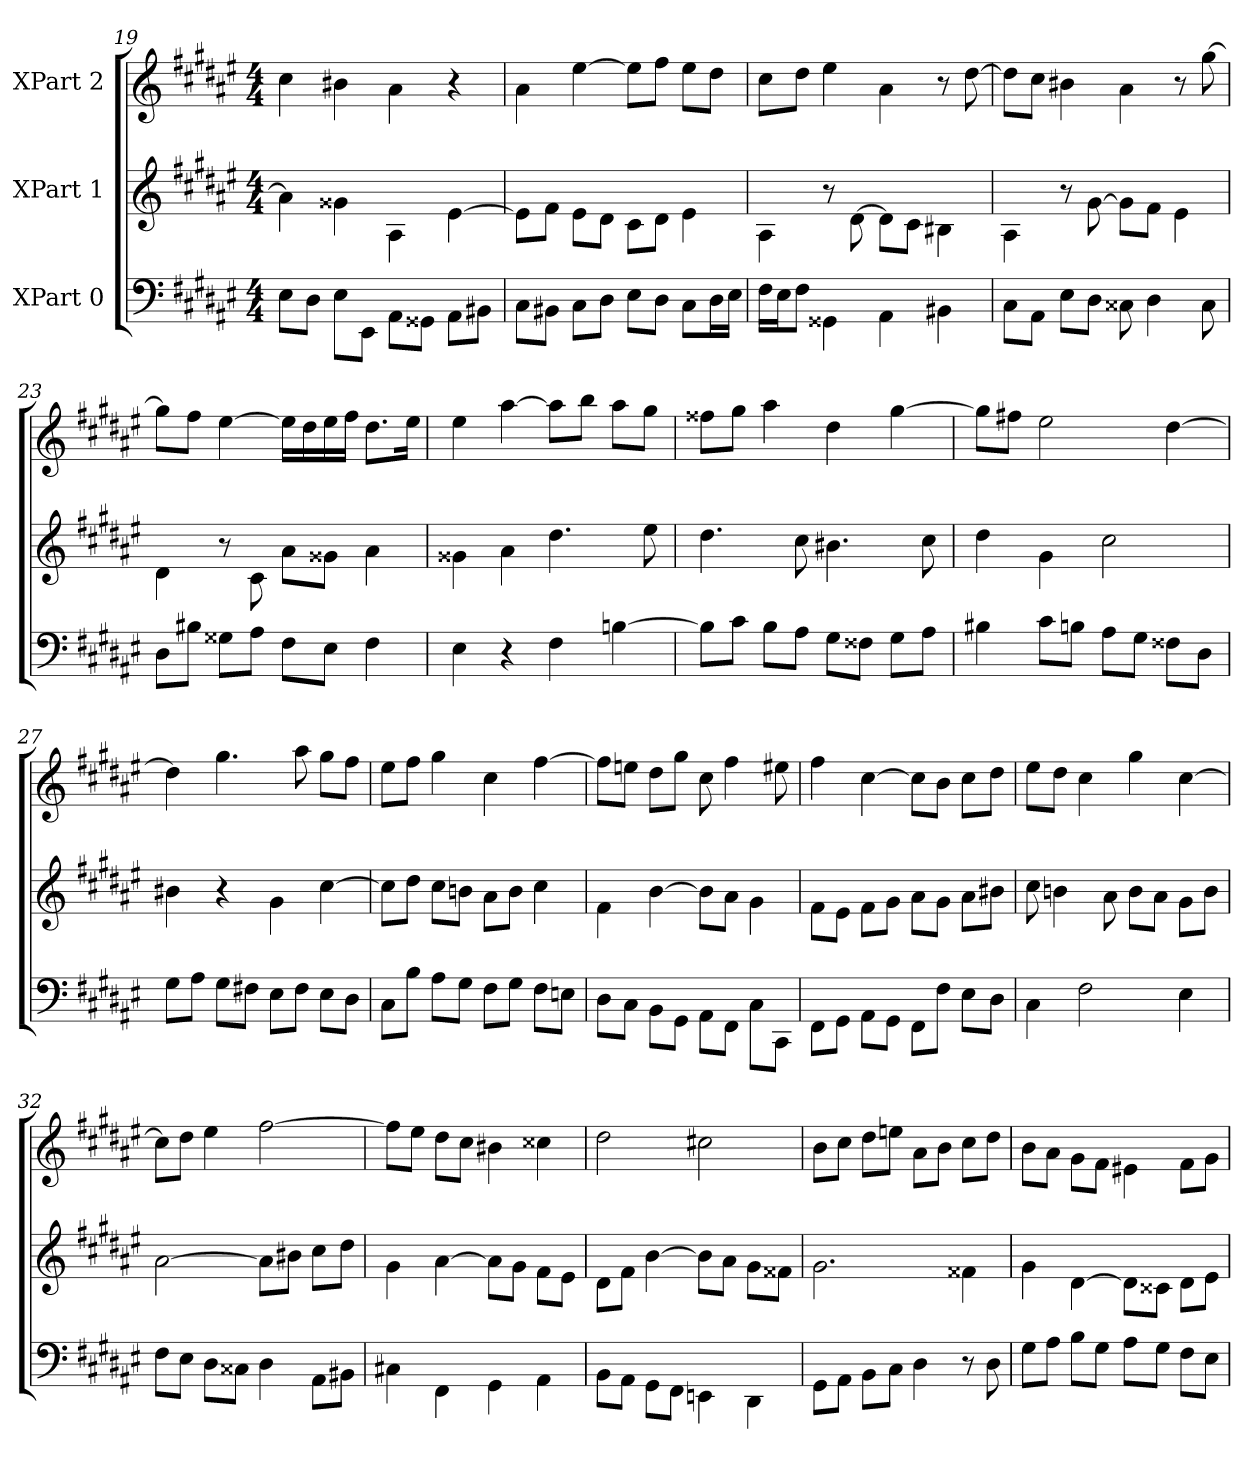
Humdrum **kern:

**kern	**kern	**kern
*part3	*part2	*part1
*staff3	*staff2	*staff1
*I"XPart 0	*I"XPart 1	*I"XPart 2
*clefF4	*clefG2	*clefG2
*k[f#c#g#d#a#e#]	*k[f#c#g#d#a#e#]	*k[f#c#g#d#a#e#]
*M4/4	*M4/4	*M4/4
=19	=19	=19
8E#\L	4a#\]	4cc#\
8D#\J	.	.
8E#\L	4g##X\	4b#X\
8EE#\J	.	.
8AA#\L	4A#\	4a#\
8GG##X\J	.	.
8AA#\L	[4e#\	4r
8BB#X\J	.	.
=20	=20	=20
8C#\L	8e#\L]	4a#\
8BB#X\J	8f#\J	.
8C#\L	8e#\L	[4ee#\
8D#\J	8d#\J	.
8E#\L	8c#\L	8ee#\L]
8D#\J	8d#\J	8ff#\J
8C#\L	4e#\	8ee#\L
16D#\	.	8dd#\J
16E#\J	.	.
=21	=21	=21
16F#\L	4A#\	8cc#\L
16E#\	.	.
8F#\J	.	8dd#\J
4GG##X\	8r	4ee#\
.	[8d#\	.
4AA#\	8d#\L]	4a#\
.	8c#\J	.
4BB#X\	4B#X\	8r
.	.	[8dd#\
=22	=22	=22
8C#\L	4A#\	8dd#\L]
8AA#\J	.	8cc#\J
8E#\L	8r	4b#X\
8D#\J	[8g#\	.
8C##X\	8g#\L]	4a#\
4D#\	8f#\J	.
.	4e#\	8r
8C##\	.	[8gg#\
=23	=23	=23
8D#\L	4d#\	8gg#\L]
8B#X\J	.	8ff#\J
8G##X\L	8r	[4ee#\
8A#\J	8c#\	.
8F#\L	8a#\L	16ee#\L]
.	.	16dd#\
8E#\J	8g##X\J	16ee#\
.	.	16ff#\J
4F#\	4a#\	8.dd#\L
.	.	16ee#\J
=24	=24	=24
4E#\	4g##X\	4ee#\
4r	4a#\	[4aa#\
4F#\	4.dd#\	8aa#\L]
.	.	8bb\J
[4Bn\	.	8aa#\L
.	8ee#\	8gg#\J
=25	=25	=25
8B\L]	4.dd#\	8ff##X\L
8c#\J	.	8gg#\J
8B\L	.	4aa#\
8A#\J	8cc#\	.
8G#\L	4.b#X\	4dd#\
8F##X\J	.	.
8G#\L	.	[4gg#\
8A#\J	8cc#\	.
=26	=26	=26
4B#X\	4dd#\	8gg#\L]
.	.	8ff#X\J
8c#\L	4g#\	2ee#\
8Bn\J	.	.
8A#\L	2cc#\	.
8G#\J	.	.
8F##X\L	.	[4dd#\
8D#\J	.	.
=27	=27	=27
8G#\L	4b#X\	4dd#\]
8A#\J	.	.
8G#\L	4r	4.gg#\
8F#X\J	.	.
8E#\L	4g#\	.
8F#\J	.	8aa#\
8E#\L	[4cc#\	8gg#\L
8D#\J	.	8ff#\J
=28	=28	=28
8C#\L	8cc#\L]	8ee#\L
8B\J	8dd#\J	8ff#\J
8A#\L	8cc#\L	4gg#\
8G#\J	8bn\J	.
8F#\L	8a#\L	4cc#\
8G#\J	8b\J	.
8F#\L	4cc#\	[4ff#\
8En\J	.	.
=29	=29	=29
8D#\L	4f#\	8ff#\L]
8C#\J	.	8een\J
8BB\L	[4b\	8dd#\L
8GG#\J	.	8gg#\J
8AA#\L	8b\L]	8cc#\
8FF#\J	8a#\J	4ff#\
8C#\L	4g#\	.
8CC#\J	.	8ee#X\
=30	=30	=30
8FF#\L	8f#\L	4ff#\
8GG#\J	8e#\J	.
8AA#\L	8f#\L	[4cc#\
8GG#\J	8g#\J	.
8FF#\L	8a#\L	8cc#\L]
8F#\J	8g#\J	8b\J
8E#\L	8a#\L	8cc#\L
8D#\J	8b#X\J	8dd#\J
=31	=31	=31
4C#\	8cc#\	8ee#\L
.	4bn\	8dd#\J
2F#\	.	4cc#\
.	8a#\	.
.	8b\L	4gg#\
.	8a#\J	.
4E#\	8g#\L	[4cc#\
.	8b\J	.
=32	=32	=32
8F#\L	[2a#\	8cc#\L]
8E#\J	.	8dd#\J
8D#\L	.	4ee#\
8C##X\J	.	.
4D#\	8a#\L]	[2ff#\
.	8b#X\J	.
8AA#\L	8cc#\L	.
8BB#X\J	8dd#\J	.
=33	=33	=33
4C#X\	4g#\	8ff#\L]
.	.	8ee#\J
4FF#\	[4a#\	8dd#\L
.	.	8cc#\J
4GG#\	8a#\L]	4b#X\
.	8g#\J	.
4AA#\	8f#\L	4cc##X\
.	8e#\J	.
=34	=34	=34
8BB\L	8d#\L	2dd#\
8AA#\J	8f#\J	.
8GG#\L	[4b\	.
8FF#\J	.	.
4EEn\	8b\L]	2cc#X\
.	8a#\J	.
4DD#\	8g#\L	.
.	8f##X\J	.
=35	=35	=35
8GG#\L	2.g#\	8b\L
8AA#\J	.	8cc#\J
8BB\L	.	8dd#\L
8C#\J	.	8een\J
4D#\	.	8a#\L
.	.	8b\J
8r	4f##X\	8cc#\L
8D#\	.	8dd#\J
=36	=36	=36
8G#\L	4g#\	8b\L
8A#\J	.	8a#\J
8B\L	[4d#\	8g#\L
8G#\J	.	8f#\J
8A#\L	8d#\L]	4e#X\
8G#\J	8c##X\J	.
8F#\L	8d#\L	8f#\L
8E#\J	8e#\J	8g#\J
=	=	=
*-	*-	*-
